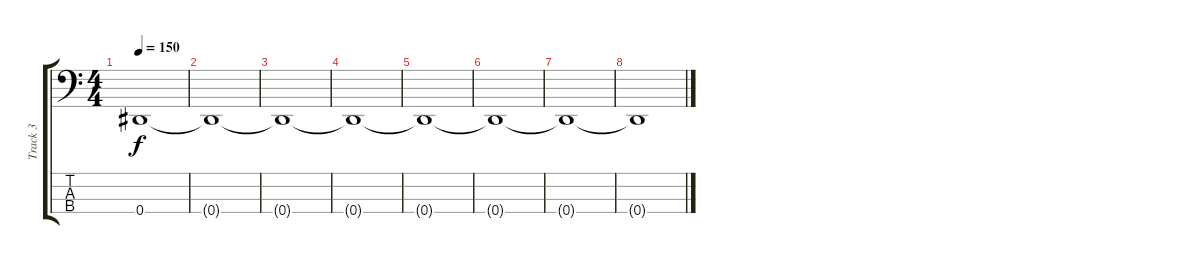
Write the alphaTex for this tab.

\track ("Track 3" "Track 3") {instrument electricbassfinger}
\staff {score tabs}
\tuning (Gb2 Db2 Ab1 Eb1) {hide}
\ts (4 4)
\tempo 150
\clef f4
\ks c
0.4.1{dy f} |
0.4{t}.1 |
0.4{t}.1 |
0.4{t}.1 |
0.4{t}.1 |
0.4{t}.1 |
0.4{t}.1 |
0.4{t}.1
